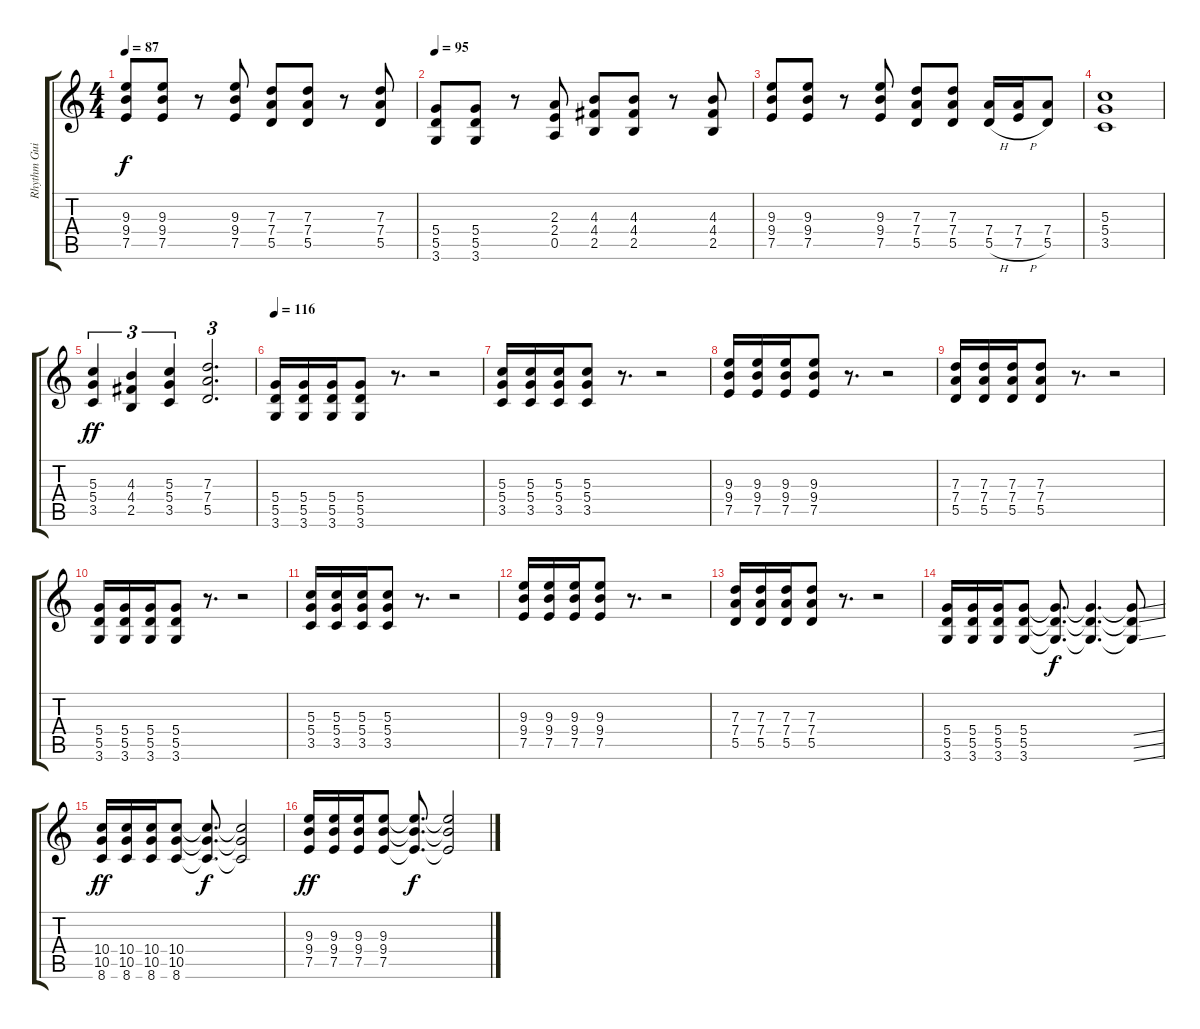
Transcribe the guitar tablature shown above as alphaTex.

\track ("Rhythm Guitar" "Rhythm Gui") {instrument distortionguitar}
\staff {score tabs}
\tuning (E4 B3 G3 D3 A2 E2) {hide}
\ts (4 4)
\tempo 87
\clef g2
\ks c
(9.3 9.4 7.5).8{dy f} (9.3 9.4 7.5).8 r.8 (9.3 9.4 7.5).8 (7.3 7.4 5.5).8 (7.3 7.4 5.5).8 r.8 (7.3 7.4 5.5).8 |
\tempo 95
(5.4 5.5 3.6).8 (5.4 5.5 3.6).8 r.8 (2.3 2.4 0.5).8 (4.3 4.4 2.5).8 (4.3 4.4 2.5).8 r.8 (4.3 4.4 2.5).8 |
(9.3 9.4 7.5).8 (9.3 9.4 7.5).8 r.8 (9.3 9.4 7.5).8 (7.3 7.4 5.5).8 (7.3 7.4 5.5).8 (7.4 5.5{h}).16 (7.4 7.5{h}).16 (7.4 5.5).8 |
(5.3 5.4 3.5).1 |
(5.3 5.4 3.5).4{tu (3 2) dy ff} (4.3 4.4 2.5).4{tu (3 2)} (5.3 5.4 3.5).4{tu (3 2)} (7.3 7.4 5.5).2{d tu (3 2)} |
\tempo 116
(5.4 5.5 3.6).16{volume 10} (5.4 5.5 3.6).16 (5.4 5.5 3.6).16 (5.4 5.5 3.6).8 r.8{d} r.2 |
(5.3 5.4 3.5).16 (5.3 5.4 3.5).16 (5.3 5.4 3.5).16 (5.3 5.4 3.5).8 r.8{d} r.2 |
(9.3 9.4 7.5).16 (9.3 9.4 7.5).16 (9.3 9.4 7.5).16 (9.3 9.4 7.5).8 r.8{d} r.2 |
(7.3 7.4 5.5).16 (7.3 7.4 5.5).16 (7.3 7.4 5.5).16 (7.3 7.4 5.5).8 r.8{d} r.2 |
(5.4 5.5 3.6).16 (5.4 5.5 3.6).16 (5.4 5.5 3.6).16 (5.4 5.5 3.6).8 r.8{d} r.2 |
(5.3 5.4 3.5).16 (5.3 5.4 3.5).16 (5.3 5.4 3.5).16 (5.3 5.4 3.5).8 r.8{d} r.2 |
(9.3 9.4 7.5).16 (9.3 9.4 7.5).16 (9.3 9.4 7.5).16 (9.3 9.4 7.5).8 r.8{d} r.2 |
(7.3 7.4 5.5).16 (7.3 7.4 5.5).16 (7.3 7.4 5.5).16 (7.3 7.4 5.5).8 r.8{d} r.2 |
(5.4 5.5 3.6).16 (5.4 5.5 3.6).16 (5.4 5.5 3.6).16 (5.4 5.5 3.6).8 (5.4{t} 5.5{t} 3.6{t}).8{d dy f} (5.4{t} 5.5{t} 3.6{t}).4{d} (5.4{ss t} 5.5{ss t} 3.6{ss t}).8 |
(10.4 10.5 8.6).16{dy ff} (10.4 10.5 8.6).16 (10.4 10.5 8.6).16 (10.4 10.5 8.6).8 (10.4{t} 10.5{t} 8.6{t}).8{d dy f} (10.4{t} 10.5{t} 8.6{t}).2 |
(9.3 9.4 7.5).16{dy ff} (9.3 9.4 7.5).16 (9.3 9.4 7.5).16 (9.3 9.4 7.5).8 (9.3{t} 9.4{t} 7.5{t}).8{d dy f} (9.3{t} 9.4{t} 7.5{t}).2
